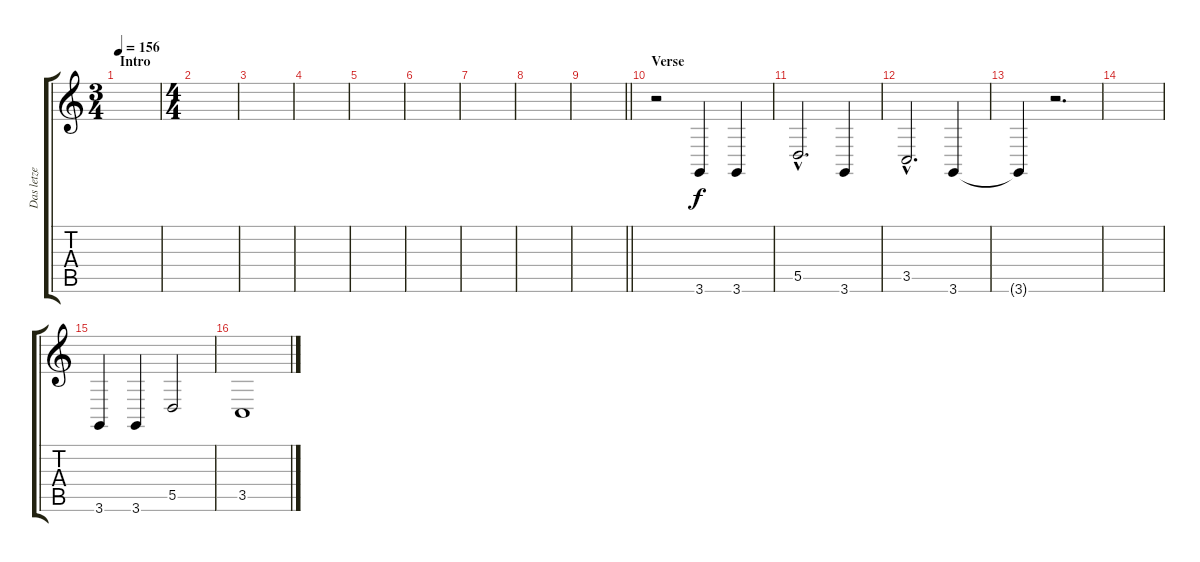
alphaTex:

\track ("Das letze Einhorn" "Das letze ") {instrument choiraahs}
\staff {score tabs}
\tuning (E4 B3 G3 D3 A2 E2) {hide}
\ts (3 4)
\section ("" "Intro")
\tempo 156
\clef g2
\ks c
|
\ts (4 4)
|
|
|
|
|
|
|
\barLineRight lightlight
|
\section ("" "Verse")
r.2 3.6.4 3.6.4 |
5.5{hac}.2{d} 3.6.4 |
3.5{hac}.2{d} 3.6.4 |
3.6{t}.4 r.2{d} |
|
3.6.4 3.6.4 5.5.2 |
3.5.1
